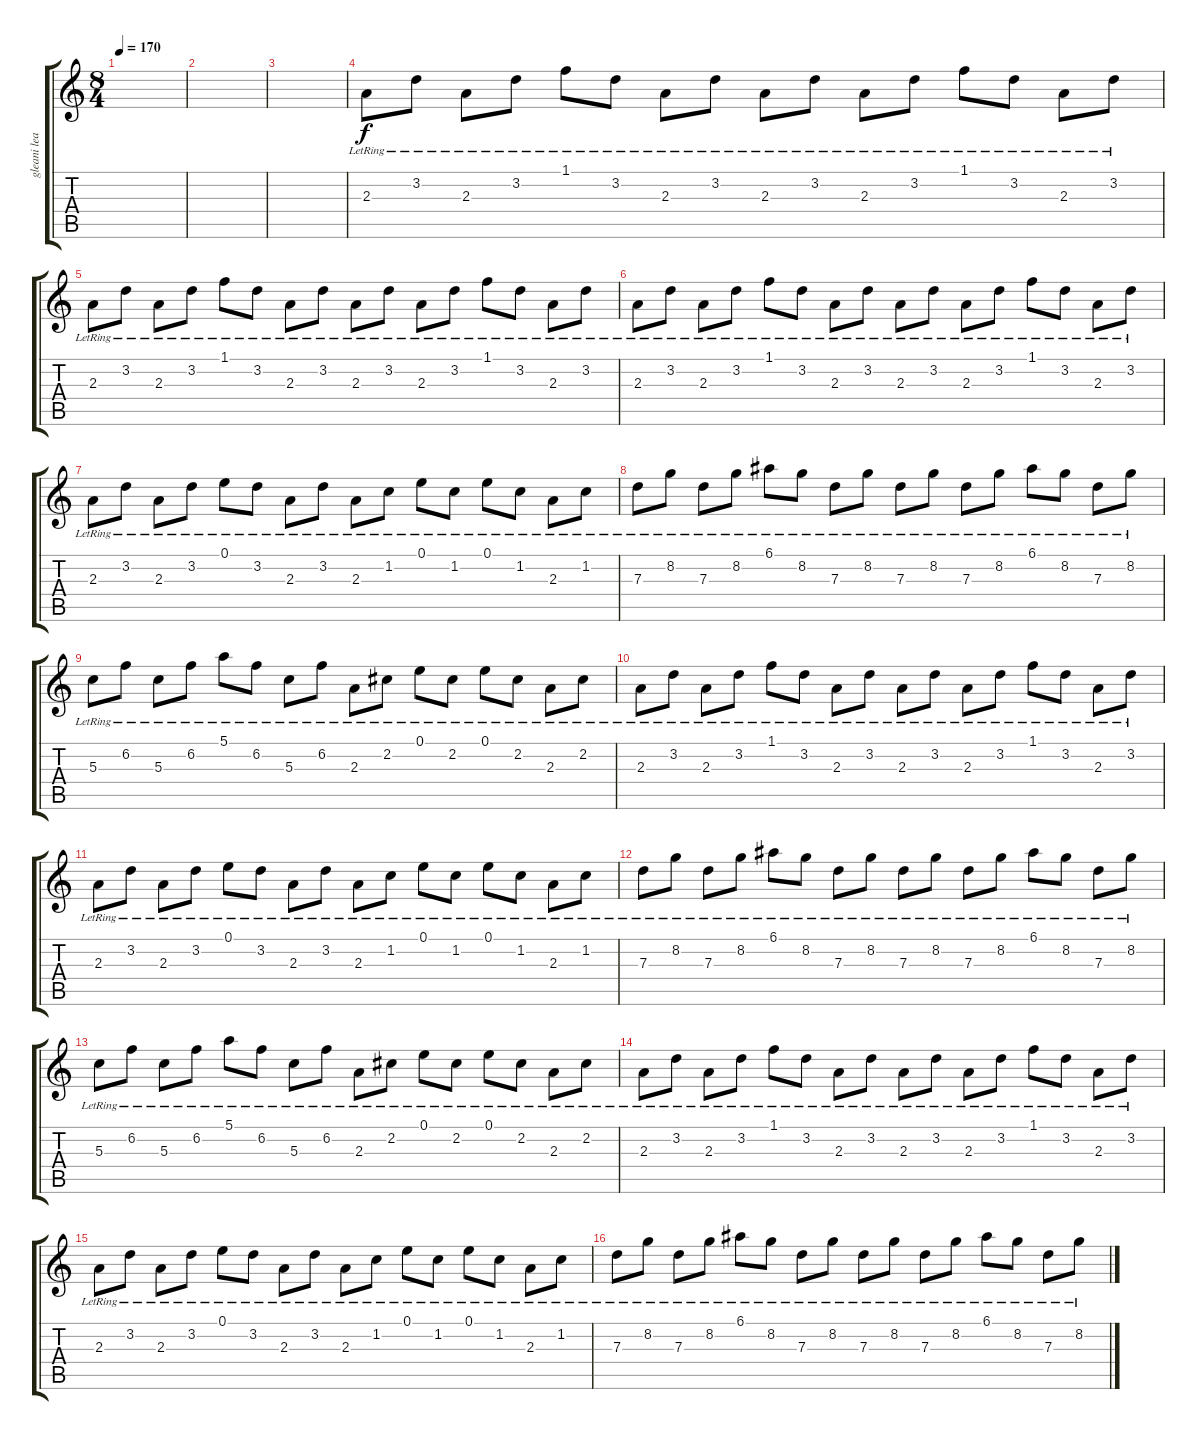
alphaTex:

\track ("gleani lead" "gleani lea") {instrument electricguitarclean}
\staff {score tabs}
\tuning (E4 B3 G3 D3 A2 D2) {hide}
\ts (8 4)
\tempo 170
\clef g2
\ks c
|
|
|
2.3{lr}.8 3.2{lr}.8 2.3{lr}.8 3.2{lr}.8 1.1{lr}.8 3.2{lr}.8 2.3{lr}.8 3.2{lr}.8 2.3{lr}.8 3.2{lr}.8 2.3{lr}.8 3.2{lr}.8 1.1{lr}.8 3.2{lr}.8 2.3{lr}.8 3.2{lr}.8 |
2.3{lr}.8 3.2{lr}.8 2.3{lr}.8 3.2{lr}.8 1.1{lr}.8 3.2{lr}.8 2.3{lr}.8 3.2{lr}.8 2.3{lr}.8 3.2{lr}.8 2.3{lr}.8 3.2{lr}.8 1.1{lr}.8 3.2{lr}.8 2.3{lr}.8 3.2{lr}.8 |
2.3{lr}.8 3.2{lr}.8 2.3{lr}.8 3.2{lr}.8 1.1{lr}.8 3.2{lr}.8 2.3{lr}.8 3.2{lr}.8 2.3{lr}.8 3.2{lr}.8 2.3{lr}.8 3.2{lr}.8 1.1{lr}.8 3.2{lr}.8 2.3{lr}.8 3.2{lr}.8 |
2.3{lr}.8 3.2{lr}.8 2.3{lr}.8 3.2{lr}.8 0.1{lr}.8 3.2{lr}.8 2.3{lr}.8 3.2{lr}.8 2.3{lr}.8 1.2{lr}.8 0.1{lr}.8 1.2{lr}.8 0.1{lr}.8 1.2{lr}.8 2.3{lr}.8 1.2{lr}.8 |
7.3{lr}.8 8.2{lr}.8 7.3{lr}.8 8.2{lr}.8 6.1{lr}.8 8.2{lr}.8 7.3{lr}.8 8.2{lr}.8 7.3{lr}.8 8.2{lr}.8 7.3{lr}.8 8.2{lr}.8 6.1{lr}.8 8.2{lr}.8 7.3{lr}.8 8.2{lr}.8 |
5.3{lr}.8 6.2{lr}.8 5.3{lr}.8 6.2{lr}.8 5.1{lr}.8 6.2{lr}.8 5.3{lr}.8 6.2{lr}.8 2.3{lr}.8 2.2{lr}.8 0.1{lr}.8 2.2{lr}.8 0.1{lr}.8 2.2{lr}.8 2.3{lr}.8 2.2{lr}.8 |
2.3{lr}.8 3.2{lr}.8 2.3{lr}.8 3.2{lr}.8 1.1{lr}.8 3.2{lr}.8 2.3{lr}.8 3.2{lr}.8 2.3{lr}.8 3.2{lr}.8 2.3{lr}.8 3.2{lr}.8 1.1{lr}.8 3.2{lr}.8 2.3{lr}.8 3.2{lr}.8 |
2.3{lr}.8 3.2{lr}.8 2.3{lr}.8 3.2{lr}.8 0.1{lr}.8 3.2{lr}.8 2.3{lr}.8 3.2{lr}.8 2.3{lr}.8 1.2{lr}.8 0.1{lr}.8 1.2{lr}.8 0.1{lr}.8 1.2{lr}.8 2.3{lr}.8 1.2{lr}.8 |
7.3{lr}.8 8.2{lr}.8 7.3{lr}.8 8.2{lr}.8 6.1{lr}.8 8.2{lr}.8 7.3{lr}.8 8.2{lr}.8 7.3{lr}.8 8.2{lr}.8 7.3{lr}.8 8.2{lr}.8 6.1{lr}.8 8.2{lr}.8 7.3{lr}.8 8.2{lr}.8 |
5.3{lr}.8 6.2{lr}.8 5.3{lr}.8 6.2{lr}.8 5.1{lr}.8 6.2{lr}.8 5.3{lr}.8 6.2{lr}.8 2.3{lr}.8 2.2{lr}.8 0.1{lr}.8 2.2{lr}.8 0.1{lr}.8 2.2{lr}.8 2.3{lr}.8 2.2{lr}.8 |
2.3{lr}.8 3.2{lr}.8 2.3{lr}.8 3.2{lr}.8 1.1{lr}.8 3.2{lr}.8 2.3{lr}.8 3.2{lr}.8 2.3{lr}.8 3.2{lr}.8 2.3{lr}.8 3.2{lr}.8 1.1{lr}.8 3.2{lr}.8 2.3{lr}.8 3.2{lr}.8 |
2.3{lr}.8 3.2{lr}.8 2.3{lr}.8 3.2{lr}.8 0.1{lr}.8 3.2{lr}.8 2.3{lr}.8 3.2{lr}.8 2.3{lr}.8 1.2{lr}.8 0.1{lr}.8 1.2{lr}.8 0.1{lr}.8 1.2{lr}.8 2.3{lr}.8 1.2{lr}.8 |
7.3{lr}.8 8.2{lr}.8 7.3{lr}.8 8.2{lr}.8 6.1{lr}.8 8.2{lr}.8 7.3{lr}.8 8.2{lr}.8 7.3{lr}.8 8.2{lr}.8 7.3{lr}.8 8.2{lr}.8 6.1{lr}.8 8.2{lr}.8 7.3{lr}.8 8.2{lr}.8
